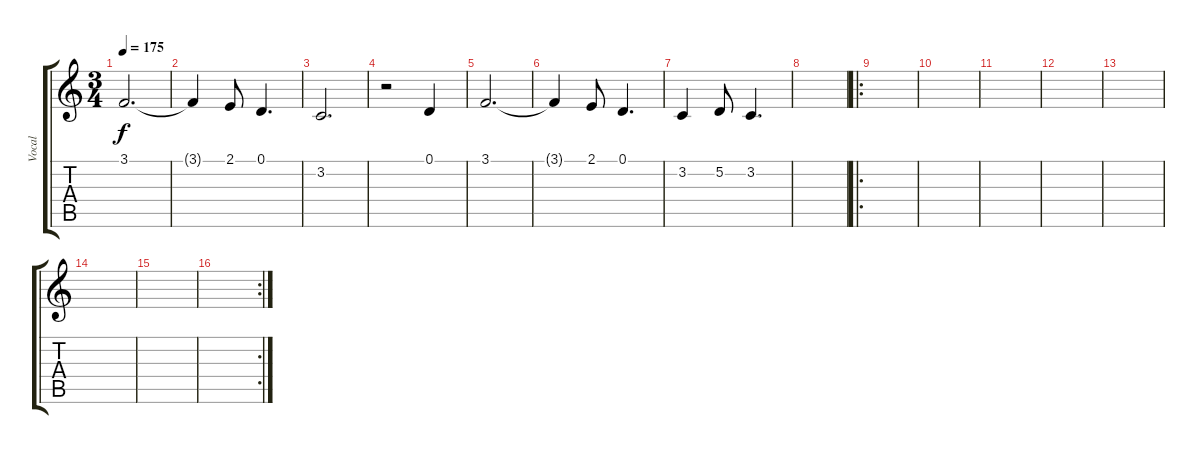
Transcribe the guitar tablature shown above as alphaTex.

\track ("Vocal" "Vocal") {instrument cello}
\staff {score tabs}
\tuning (D4 A3 G3 D3 A2 D2) {hide}
\ts (3 4)
\tempo 175
\clef g2
\ks c
3.1.2{d dy f} |
3.1{t}.4 2.1.8 0.1.4{d} |
3.2.2{d} |
r.2 0.1.4 |
3.1.2{d} |
3.1{t}.4 2.1.8 0.1.4{d} |
3.2.4 5.2.8 3.2.4{d} |
|
\ro
|
|
|
|
|
|
|
\rc 2
